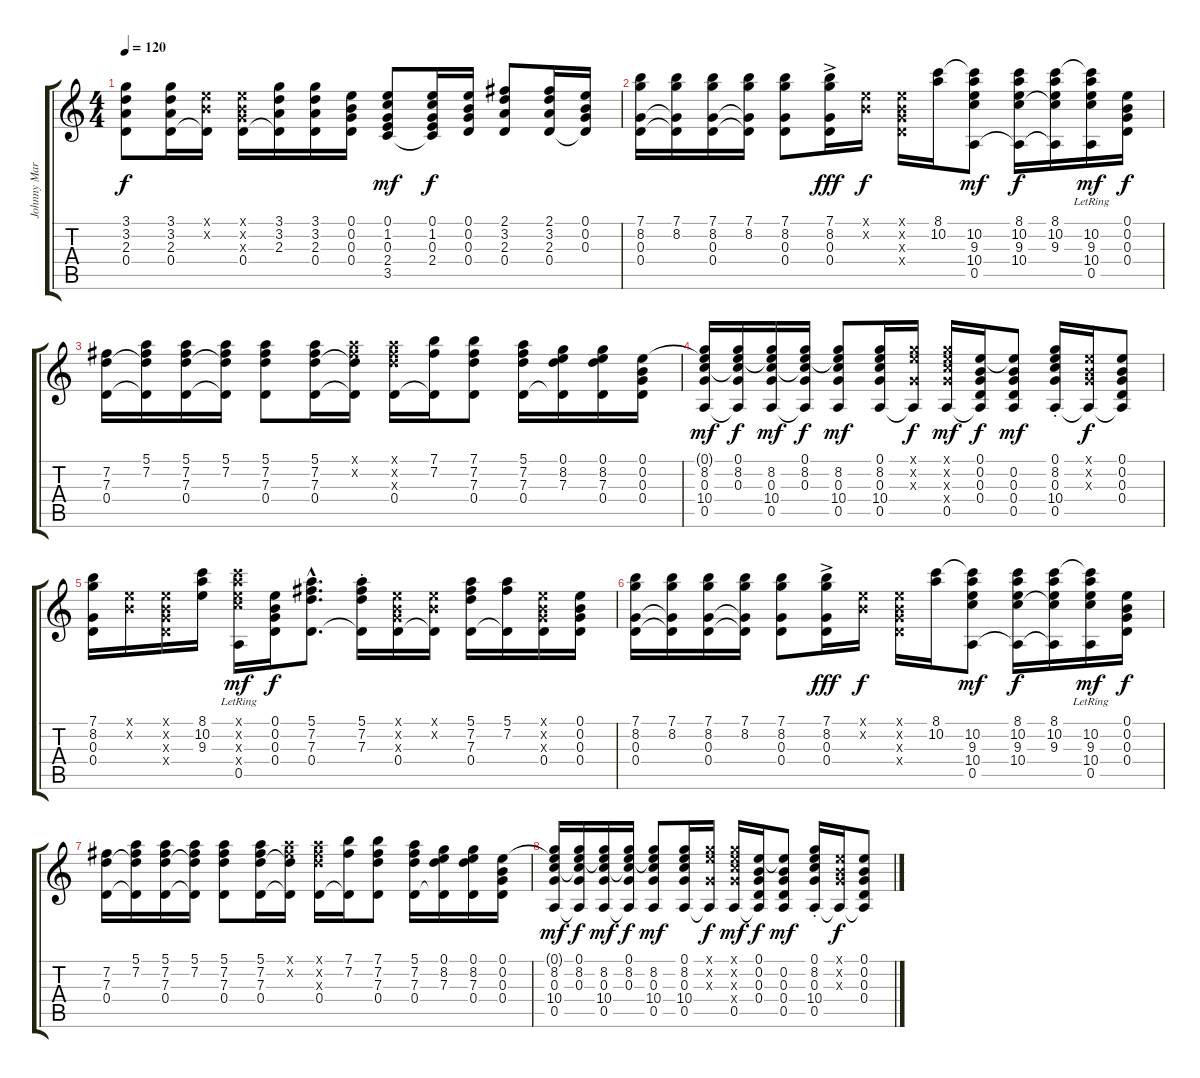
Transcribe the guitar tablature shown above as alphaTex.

\track ("Johnny Marr" "Johnny Mar") {instrument electricguitarclean}
\staff {score tabs}
\tuning (E4 B3 G3 D3 A2 E2) {hide}
\ts (4 4)
\tempo 120
\clef g2
\ks c
(3.1 3.2 2.3 0.4).8{dy f} (3.1 3.2 2.3 0.4).16 (0.1{x} 0.2{x} 0.4{t}).16 (0.1{x} 0.2{x} 0.3{x} 0.4).16 (3.1 3.2 2.3 0.4{t}).16 (3.1 3.2 2.3 0.4).16 (0.1 0.2 0.3 0.4).16 (0.1 1.2 0.3 2.4 3.5).8{dy mf} (0.1 1.2 0.3 2.4 3.5{t}).16{dy f} (0.1 0.2 0.3 0.4).16 (2.1 3.2 2.3 0.4).8 (2.1 3.2 2.3 0.4).16 (0.1 0.2 0.3 0.4{t}).16 |
(7.1 8.2 0.3 0.4).16 (7.1 8.2 0.3{t} 0.4{t}).16 (7.1 8.2 0.3 0.4).16 (7.1 8.2 0.3{t} 0.4{t}).16 (7.1 8.2 0.3 0.4).8 (7.1{ac} 8.2 0.3 0.4).16{dy fff} (0.1{x} 0.2{x}).16{dy f} (0.1{x} 0.2{x} 0.3{x} 0.4{x}).16 (8.1 10.2).16 (8.1{t} 10.2 9.3 10.4 0.5).8{dy mf} (8.1 10.2 9.3 10.4 0.5{t}).16{dy f} (8.1 10.2 9.3 10.4{t} 0.5{t}).16 (8.1{t} 10.2 9.3 10.4 0.5{lr}).16{dy mf} (0.1 0.2 0.3 0.4).16{dy f} |
(7.2 7.3 0.4).16 (5.1 7.2 7.3{t} 0.4{t}).16 (5.1 7.2 7.3 0.4).16 (5.1 7.2 7.3{t} 0.4{t}).16 (5.1 7.2 7.3 0.4).8 (5.1 7.2 7.3 0.4).16 (5.1{x} 7.2{x} 7.3{t} 0.4{t}).16 (5.1{x} 7.2{x} 7.3{x} 0.4).16 (7.1 7.2 0.4{t}).16 (7.1 7.2 7.3 0.4).8 (5.1 7.2 7.3 0.4).16 (0.1 8.2 7.3 0.4{t}).16 (0.1 8.2 7.3 0.4).16 (0.1 0.2 0.3 0.4).16 |
(0.1{t} 8.2 0.3 10.4 0.5).16{dy mf} (0.1 8.2 0.3 10.4{t} 0.5{t}).16{dy f} (0.1{t} 8.2 0.3 10.4 0.5).16{dy mf} (0.1 8.2 0.3 10.4{t} 0.5{t}).16{dy f} (0.1{t} 8.2 0.3 10.4 0.5).8{dy mf} (0.1 8.2 0.3 10.4 0.5).16 (0.1{x} 8.2{x} 0.3{x} 0.5{t}).16{dy f} (0.1{x} 8.2{x} 0.3{x} 10.4{x} 0.5).16{dy mf} (0.1 0.2 0.3 0.4 0.5{t}).16{dy f} (0.1{t} 0.2 0.3 0.4 0.5).8{dy mf} (0.1 8.2{st} 0.3 10.4{st} 0.5).16 (0.1{x} 0.2{x} 0.3{x} 0.5{t}).16{dy f} (0.1 0.2 0.3 0.4 0.5{t}).8 |
(7.1 8.2 0.3 0.4).16 (0.1{x} 0.2{x}).16 (0.1{x} 0.2{x} 0.3{x} 0.4{x}).16 (8.1 10.2 9.3).16 (8.1{x} 10.2{x} 9.3{x} 10.4{x} 0.5{lr}).16{dy mf} (0.1 0.2 0.3 0.4).16{dy f} (5.1{hac} 7.2{hac} 7.3{hac} 0.4{hac}).8{d} (5.1{st} 7.2 7.3 0.4{t}).16 (0.1{x} 0.2{x} 0.3{x} 0.4).16 (0.1{x} 0.2{x} 0.4{t}).16 (5.1 7.2 7.3 0.4).16 (5.1 7.2 0.4{t}).16 (0.1{x} 0.2{x} 0.3{x} 0.4).16 (0.1 0.2 0.3 0.4).16 |
(7.1 8.2 0.3 0.4).16 (7.1 8.2 0.3{t} 0.4{t}).16 (7.1 8.2 0.3 0.4).16 (7.1 8.2 0.3{t} 0.4{t}).16 (7.1 8.2 0.3 0.4).8 (7.1{ac} 8.2 0.3 0.4).16{dy fff} (0.1{x} 0.2{x}).16{dy f} (0.1{x} 0.2{x} 0.3{x} 0.4{x}).16 (8.1 10.2).16 (8.1{t} 10.2 9.3 10.4 0.5).8{dy mf} (8.1 10.2 9.3 10.4 0.5{t}).16{dy f} (8.1 10.2 9.3 10.4{t} 0.5{t}).16 (8.1{t} 10.2 9.3 10.4 0.5{lr}).16{dy mf} (0.1 0.2 0.3 0.4).16{dy f} |
(7.2 7.3 0.4).16 (5.1 7.2 7.3{t} 0.4{t}).16 (5.1 7.2 7.3 0.4).16 (5.1 7.2 7.3{t} 0.4{t}).16 (5.1 7.2 7.3 0.4).8 (5.1 7.2 7.3 0.4).16 (5.1{x} 7.2{x} 7.3{t} 0.4{t}).16 (5.1{x} 7.2{x} 7.3{x} 0.4).16 (7.1 7.2 0.4{t}).16 (7.1 7.2 7.3 0.4).8 (5.1 7.2 7.3 0.4).16 (0.1 8.2 7.3 0.4{t}).16 (0.1 8.2 7.3 0.4).16 (0.1 0.2 0.3 0.4).16 |
(0.1{t} 8.2 0.3 10.4 0.5).16{dy mf} (0.1 8.2 0.3 10.4{t} 0.5{t}).16{dy f} (0.1{t} 8.2 0.3 10.4 0.5).16{dy mf} (0.1 8.2 0.3 10.4{t} 0.5{t}).16{dy f} (0.1{t} 8.2 0.3 10.4 0.5).8{dy mf} (0.1 8.2 0.3 10.4 0.5).16 (0.1{x} 8.2{x} 0.3{x} 0.5{t}).16{dy f} (0.1{x} 8.2{x} 0.3{x} 10.4{x} 0.5).16{dy mf} (0.1 0.2 0.3 0.4 0.5{t}).16{dy f} (0.1{t} 0.2 0.3 0.4 0.5).8{dy mf} (0.1 8.2{st} 0.3 10.4{st} 0.5).16 (0.1{x} 0.2{x} 0.3{x} 0.5{t}).16{dy f} (0.1 0.2 0.3 0.4 0.5{t}).8
